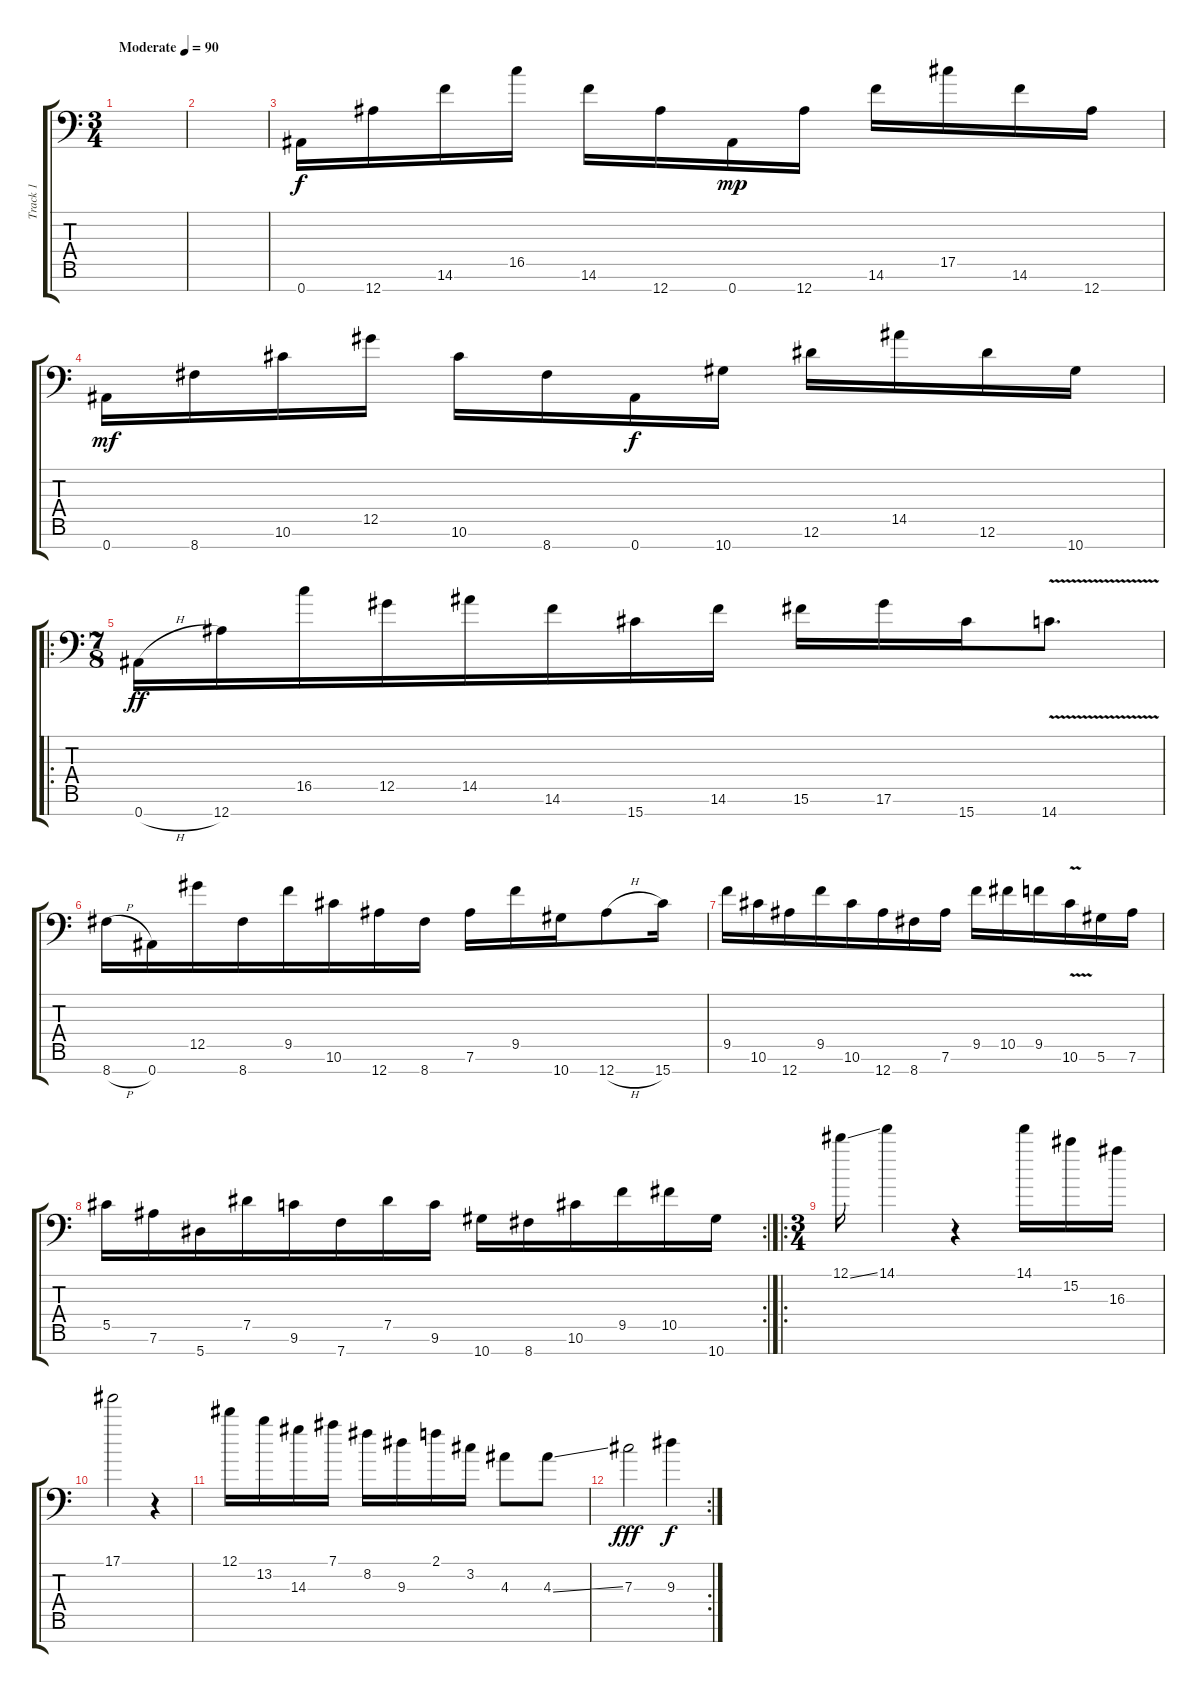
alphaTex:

\track ("Track 1" "Track 1") {instrument distortionguitar}
\staff {score tabs}
\tuning (Eb4 Bb3 Gb3 Db3 Ab2 Eb2 Bb1) {hide}
\ts (3 4)
\tempo (90 "Moderate")
\clef f4
\ks c
|
|
0.7.16 12.7.16 14.6.16 16.5.16 14.6.16 12.7.16 0.7.16{dy mp} 12.7.16 14.6.16 17.5.16 14.6.16 12.7.16 |
0.7.16{dy mf} 8.7.16 10.6.16 12.5.16 10.6.16 8.7.16 0.7.16{dy f} 10.7.16 12.6.16 14.5.16 12.6.16 10.7.16 |
\ro
\ts (7 8)
0.7{h}.16{dy ff} 12.7.16 16.5.16 12.5.16 14.5.16 14.6.16 15.7.16 14.6.16 15.6.16 17.6.16 15.7.16 14.7{v}.8{d} |
8.7{h}.16 0.7.16 12.5.16 8.7.16 9.5.16 10.6.16 12.7.16 8.7.16 7.6.16 9.5.16 10.7.16 12.7{h}.8 15.7.16 |
9.5.16 10.6.16 12.7.16 9.5.16 10.6.16 12.7.16 8.7.16 7.6.16 9.5.16 10.5.16 9.5.16 10.6{v}.16 5.6.16 7.6.16 |
\rc 2
5.5.16 7.6.16 5.7.16 7.5.16 9.6.16 7.7.16 7.5.16 9.6.16 10.7.16 8.7.16 10.6.16 9.5.16 10.5.16 10.7.16 |
\ro
\ts (3 4)
12.1{ss}.16{instrument acousticguitarnylon} 14.1.4 r.4 14.1.16 15.2.16 16.3.16 |
17.1.2 r.4 |
12.1.16 13.2.16 14.3.16 7.1.16 8.2.16 9.3.16 2.1.16 3.2.16 4.3.8 4.3{ss}.8 |
\rc 2
7.3.2{dy fff} 9.3.4{dy f}
